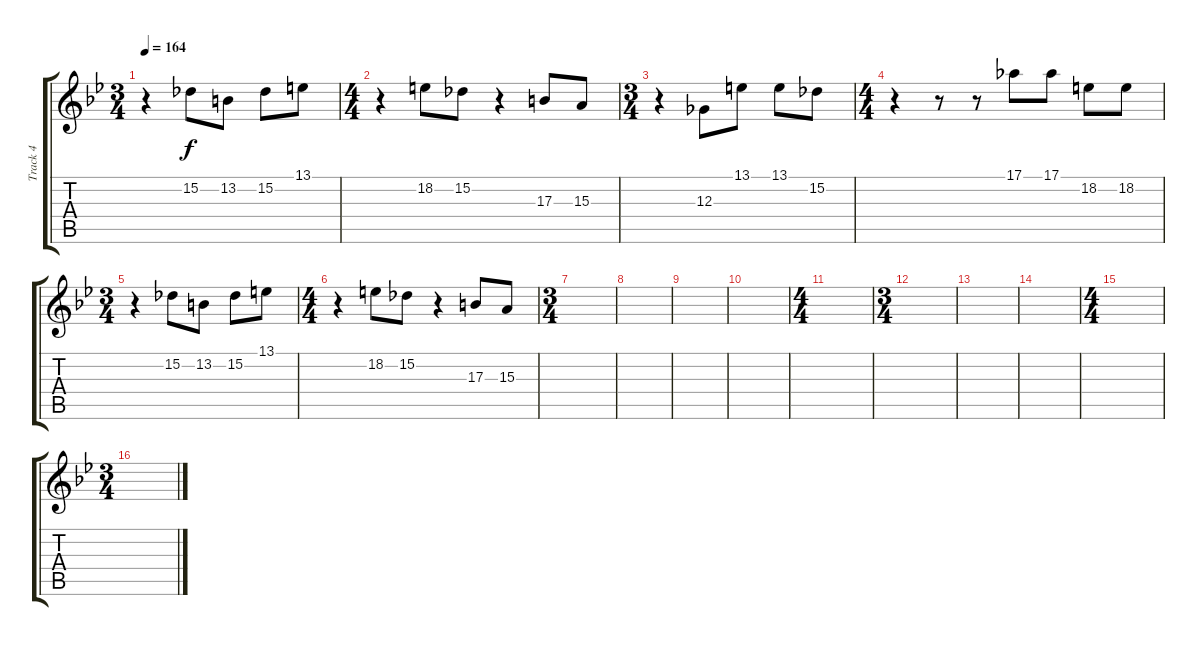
\track ("Track 4" "Track 4") {instrument lead1square}
\staff {score tabs}
\tuning (Eb4 Bb3 Gb3 Db3 Ab2 Eb2) {hide}
\ts (3 4)
\tempo 164
\clef g2
\ks gminor
r.4{dy f} 15.2.8 13.2.8 15.2.8 13.1.8 |
\ts (4 4)
r.4 18.2.8 15.2.8 r.4 17.3.8 15.3.8 |
\ts (3 4)
r.4 12.3.8 13.1.8 13.1.8 15.2.8 |
\ts (4 4)
r.4 r.8 r.8 17.1.8 17.1.8 18.2.8 18.2.8 |
\ts (3 4)
r.4 15.2.8 13.2.8 15.2.8 13.1.8 |
\ts (4 4)
r.4 18.2.8 15.2.8 r.4 17.3.8 15.3.8 |
\ts (3 4)
|
|
|
|
\ts (4 4)
|
\ts (3 4)
|
|
|
\ts (4 4)
|
\ts (3 4)
